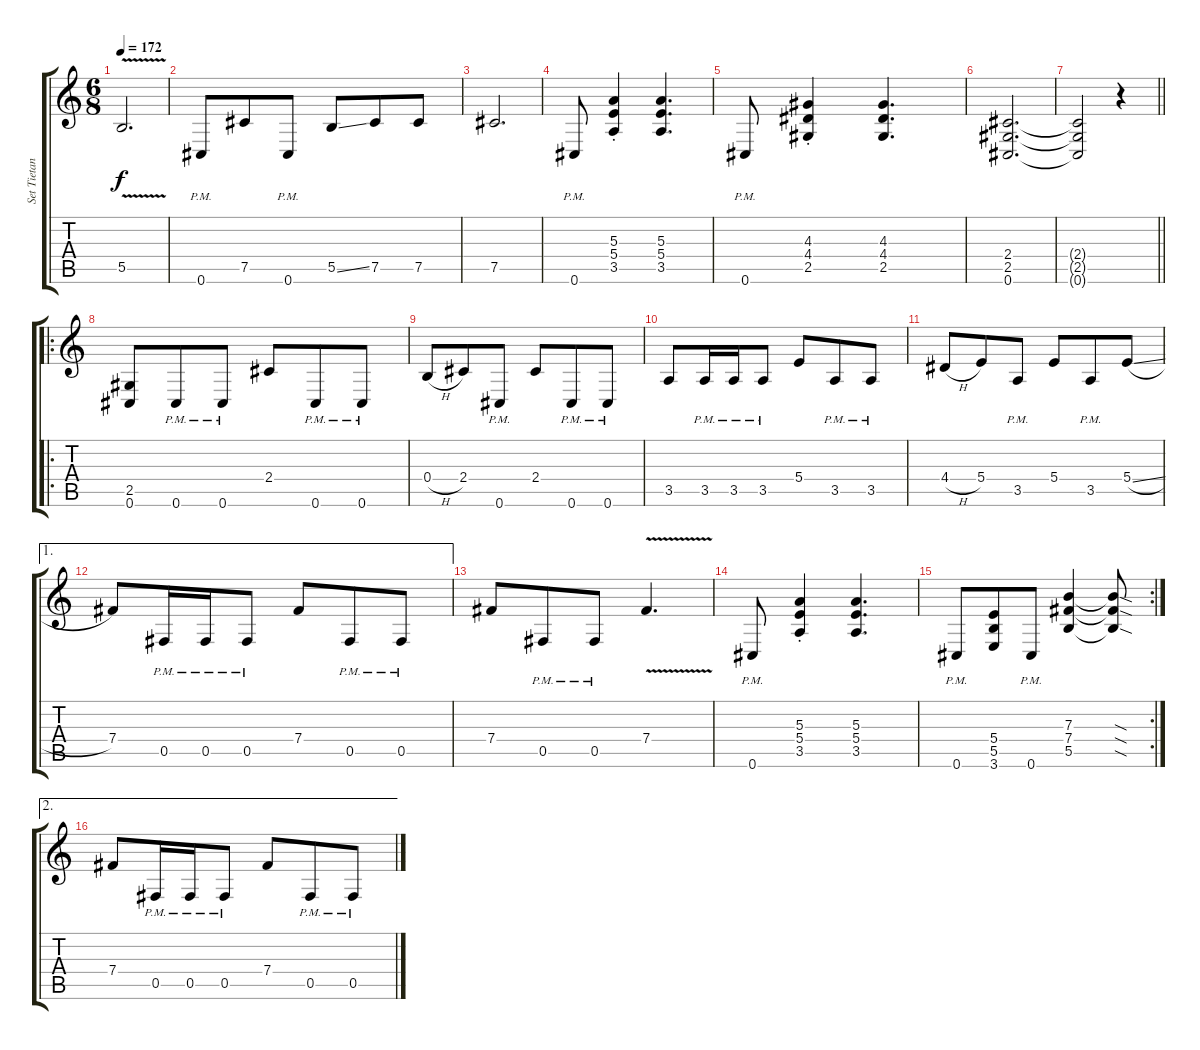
\track ("Set Tietan" "Set Tietan") {instrument distortionguitar}
\staff {score tabs}
\tuning (Db4 Ab3 E3 B2 Gb2 Db2) {hide}
\ts (6 8)
\tempo 172
\clef g2
\ks c
5.5{v}.2{d dy f} |
0.6{pm}.8 7.5.8 0.6{pm}.8 5.5{ss}.8 7.5.8 7.5.8 |
7.5.2{d} |
0.6{pm}.8 (5.3{st} 5.4{st} 3.5{st}).4 (5.3 5.4 3.5).4{d} |
0.6{pm}.8 (4.3{st} 4.4{st} 2.5{st}).4 (4.3 4.4 2.5).4{d} |
(2.4 2.5 0.6).2{d} |
\barLineRight lightlight
(2.4{t} 2.5{t} 0.6{t}).2 r.4 |
\ro
(2.5 0.6).8 0.6{pm}.8 0.6{pm}.8 2.4.8 0.6{pm}.8 0.6{pm}.8 |
0.4{h}.8 2.4.8 0.6{pm}.8 2.4.8 0.6{pm}.8 0.6{pm}.8 |
3.5.8 3.5{pm}.16 3.5{pm}.16 3.5{pm}.8 5.4.8 3.5{pm}.8 3.5{pm}.8 |
4.4{h}.8 5.4.8 3.5{pm}.8 5.4.8 3.5{pm}.8 5.4{sl}.8 |
\ae 1
7.4.8 0.5{pm}.16 0.5{pm}.16 0.5{pm}.8 7.4.8 0.5{pm}.8 0.5{pm}.8 |
7.4.8 0.5{pm}.8 0.5{pm}.8 7.4{v}.4{d} |
0.6{pm}.8 (5.3{st} 5.4{st} 3.5{st}).4 (5.3 5.4 3.5).4{d} |
\rc 2
0.6{pm}.8 (5.4 5.5 3.6).8 0.6{pm}.8 (7.3 7.4 5.5).4 (7.3{sod t} 7.4{sod t} 5.5{sod t}).8 |
\ae 2
7.4.8 0.5{pm}.16 0.5{pm}.16 0.5{pm}.8 7.4.8 0.5{pm}.8 0.5{pm}.8
